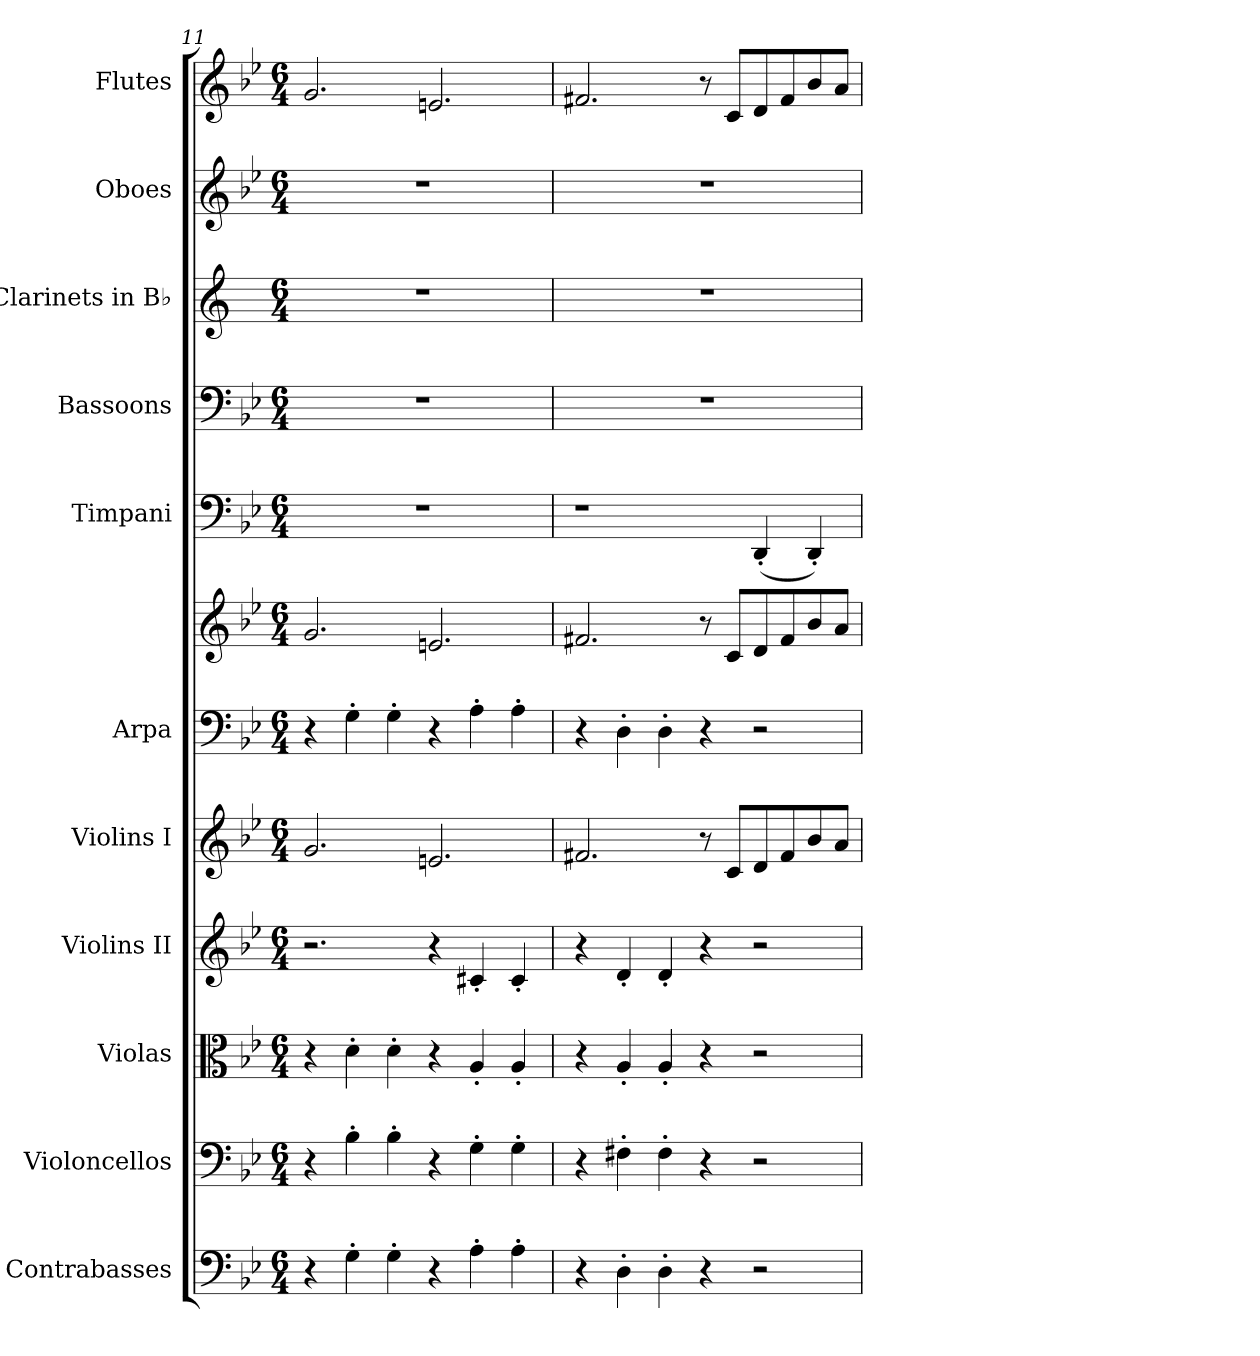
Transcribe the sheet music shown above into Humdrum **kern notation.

**kern	**kern	**kern	**kern	**kern	**kern	**kern	**kern	**kern	**kern	**kern	**kern
*part11	*part10	*part9	*part8	*part7	*part6	*part6	*part5	*part4	*part3	*part2	*part1
*staff12	*staff11	*staff10	*staff9	*staff8	*staff7	*staff6	*staff5	*staff4	*staff3	*staff2	*staff1
*I"Contrabasses	*I"Violoncellos	*I"Violas	*I"Violins II	*I"Violins I	*I"Arpa	*	*I"Timpani	*I"Bassoons	*I"Clarinets in B♭	*I"Oboes	*I"Flutes
*I'Cb.	*I'Vc.	*I'Vla.	*I'Vln. II	*I'Vln. I	*I'Arp.	*	*I'Timp.	*I'Bsn.	*	*I'Ob.	*I'Fl.
*clefF4	*clefF4	*clefC3	*clefG2	*clefG2	*clefF4	*clefG2	*clefF4	*clefF4	*clefG2	*clefG2	*clefG2
*ITrd7c12	*	*	*	*	*	*	*	*	*ITrd1c2	*	*
*k[b-e-]	*k[b-e-]	*k[b-e-]	*k[b-e-]	*k[b-e-]	*k[b-e-]	*k[b-e-]	*k[b-e-]	*k[b-e-]	*k[b-e-]	*k[b-e-]	*k[b-e-]
*M6/4	*M6/4	*M6/4	*M6/4	*M6/4	*M6/4	*M6/4	*M6/4	*M6/4	*M6/4	*M6/4	*M6/4
=11	=11	=11	=11	=11	=11	=11	=11	=11	=11	=11	=11
4r	4r	4r	2.r	2.g/	4r	2.g/	1.r	1.r	1.r	1.r	2.g/
4GG'\	4B-'\	4d'\	.	.	4G'\	.	.	.	.	.	.
4GG'\	4B-'\	4d'\	.	.	4G'\	.	.	.	.	.	.
4r	4r	4r	4r	2.en/	4r	2.en/	.	.	.	.	2.en/
4AA'\	4G'\	4A'/	4c#X'/	.	4A'\	.	.	.	.	.	.
4AA'\	4G'\	4A'/	4c#'/	.	4A'\	.	.	.	.	.	.
=12	=12	=12	=12	=12	=12	=12	=12	=12	=12	=12	=12
4r	4r	4r	4r	2.f#X/	4r	2.f#X/	1r	1.r	1.r	1.r	2.f#X/
4DD'\	4F#X'\	4A'/	4d'/	.	4D'\	.	.	.	.	.	.
4DD'\	4F#'\	4A'/	4d'/	.	4D'\	.	.	.	.	.	.
4r	4r	4r	4r	8r	4r	8r	.	.	.	.	8r
.	.	.	.	8c/L	.	8c/L	.	.	.	.	8c/L
2r	2r	2r	2r	8d/	2r	8d/	(<4DD'/	.	.	.	8d/
.	.	.	.	8f#/	.	8f#/	.	.	.	.	8f#/
.	.	.	.	8b-/	.	8b-/	4DD'/)	.	.	.	8b-/
.	.	.	.	8a/J	.	8a/J	.	.	.	.	8a/J
=	=	=	=	=	=	=	=	=	=	=	=
*-	*-	*-	*-	*-	*-	*-	*-	*-	*-	*-	*-
